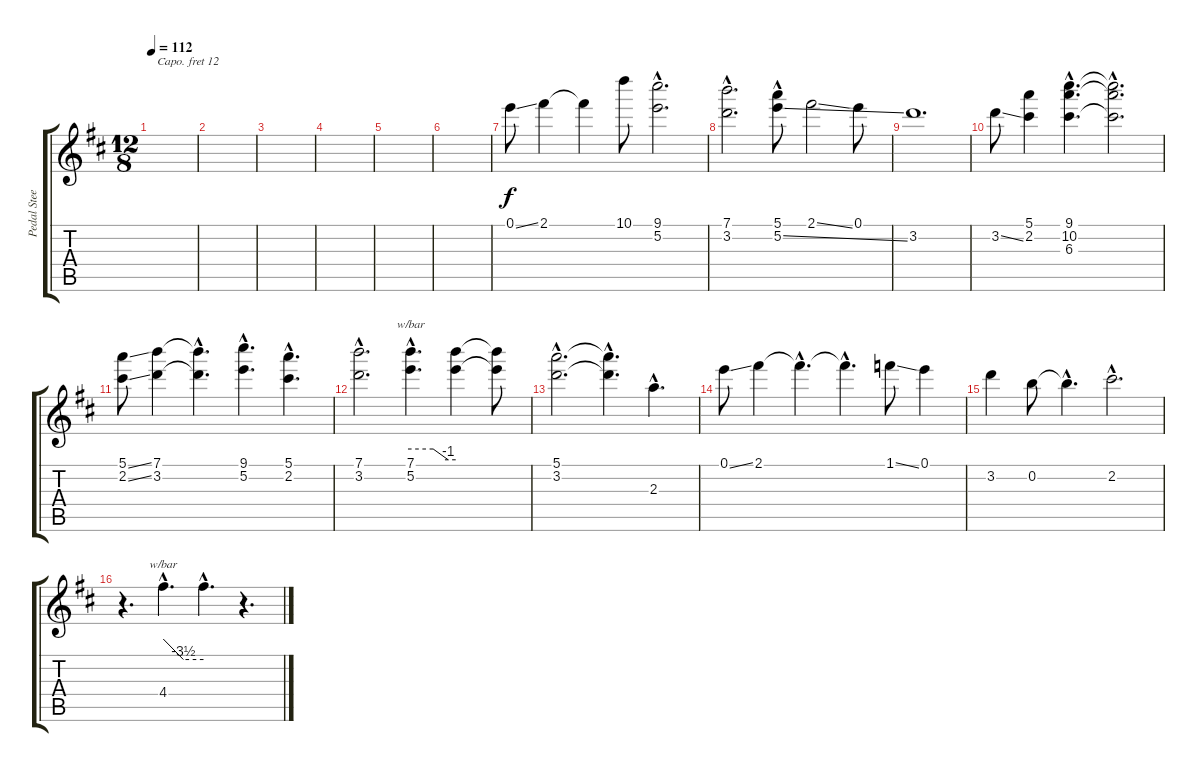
\track ("Pedal Steel Gtr." "Pedal Stee") {instrument overdrivenguitar}
\staff {score tabs}
\capo 12
\tuning (E4 B3 G3 D3 A2 E2) {hide}
\ts (12 8)
\tempo 112
\clef g2
\ks d
|
|
|
|
|
|
0.1{ss}.8 2.1.4 2.1{t}.4 10.1.8 (9.1{hac} 5.2{hac}).2{d} |
(7.1{hac} 3.2{hac}).2{d} (5.1{hac} 5.2{ss}).8 2.1{ss}.2 0.1.8 |
3.2.1{d} |
3.2{ss}.8 (5.1 2.2).4 (9.1{hac} 10.2{hac} 6.3{hac}).4{d} (9.1{hac t} 10.2{hac t} 6.3{hac t}).2{d} |
(5.1{ss} 2.2{ss}).8 (7.1 3.2).4 (7.1{hac t} 3.2{hac t}).4{d} (9.1{hac} 5.2{hac}).4{d} (5.1{hac} 2.2{hac}).4{d} |
(7.1{hac} 3.2{hac}).2{d} (7.1{hac} 5.2{hac}).4{d tbe (custom default 0 0 30 0 50 -4 60 -4)} (7.1{t} 5.2{t}).4 (7.1{t} 5.2{t}).8 |
(5.1{hac} 3.2{hac}).2{d} (5.1{hac t} 3.2{hac t}).4{d} 2.3{hac}.4{d} |
0.1{ss}.8 2.1.4 2.1{hac t}.4{d} 2.1{hac t}.4{d} 1.1{ss}.8 0.1.4 |
3.2.4 0.2.8 0.2{hac t}.4{d} 2.2{hac}.2{d} |
r.4{d} 4.4{hac}.4{d tbe (custom default 0 0 30 -14 60 -14)} 4.4{hac t}.4{d} r.4{d}
